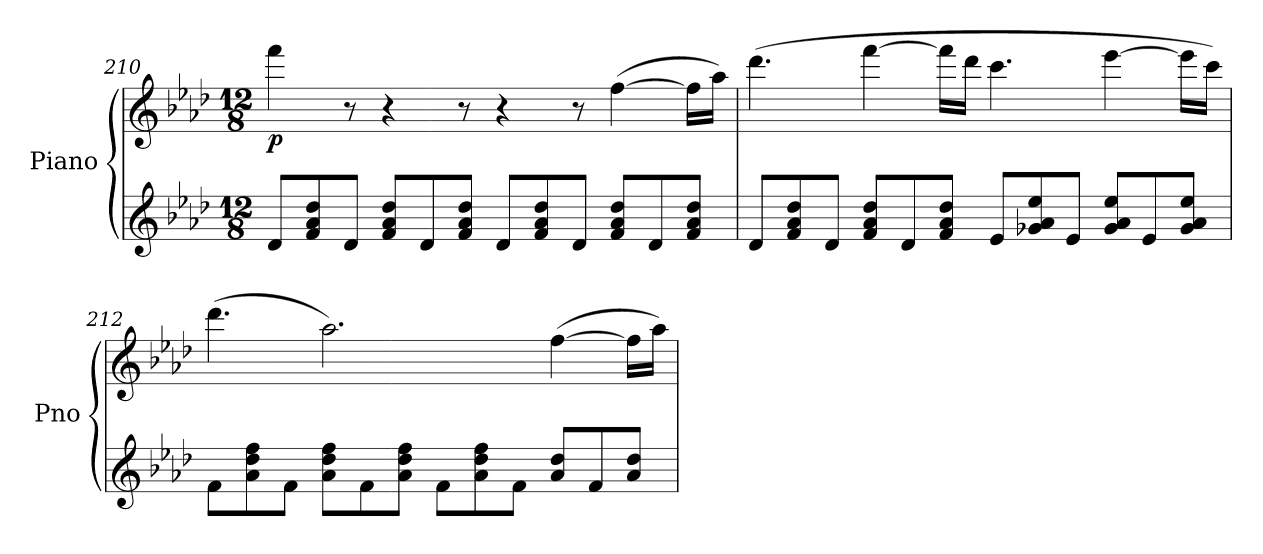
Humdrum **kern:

**kern	**kern	**dynam
*part1	*part1	*part1
*staff2	*staff1	*staff1/2
*I"Piano	*	*
*I'Pno	*	*
!!LO:PB:g=z
*clefG2	*clefG2	*
*k[b-e-a-d-]	*k[b-e-a-d-]	*
*M12/8	*M12/8	*
=210	=210	=210
!	!	!LO:DY:b
8d-/L	4fff\	p
8f/ 8a-/ 8dd-/	.	.
8d-/J	8r	.
8f/ 8a-/ 8dd-/L	4r	.
8d-/	.	.
8f/ 8a-/ 8dd-/J	8r	.
8d-/L	4r	.
8f/ 8a-/ 8dd-/	.	.
8d-/J	8r	.
8f/ 8a-/ 8dd-/L	([4ff\	.
8d-/	.	.
8f/ 8a-/ 8dd-/J	16ff\LL]	.
.	16aa-\JJ)	.
!!LO:PB:g=z
=211	=211	=211
8d-/L	(4.ddd-\	.
8f/ 8a-/ 8dd-/	.	.
8d-/J	.	.
8f/ 8a-/ 8dd-/L	[4fff\	.
8d-/	.	.
8f/ 8a-/ 8dd-/J	16fff\LL]	.
.	16ddd-\JJ	.
8e-/L	4.ccc\	.
8g-X/ 8a-/ 8ee-/	.	.
8e-/J	.	.
8g-/ 8a-/ 8ee-/L	[4eee-\	.
8e-/	.	.
8g-/ 8a-/ 8ee-/J	16eee-\LL]	.
.	16ccc\JJ)	.
=212	=212	=212
8f\L	(4.ddd-\	.
8a-\ 8dd-\ 8ff\	.	.
8f\J	.	.
8a-\ 8dd-\ 8ff\L	2.aa-\)	.
8f\	.	.
8a-\ 8dd-\ 8ff\J	.	.
8f\L	.	.
8a-\ 8dd-\ 8ff\	.	.
8f\J	.	.
8a-/ 8dd-/L	([4ff\	.
8f/	.	.
8a-/ 8dd-/J	16ff\LL]	.
.	16aa-\JJ)	.
=	=	=
*-	*-	*-
